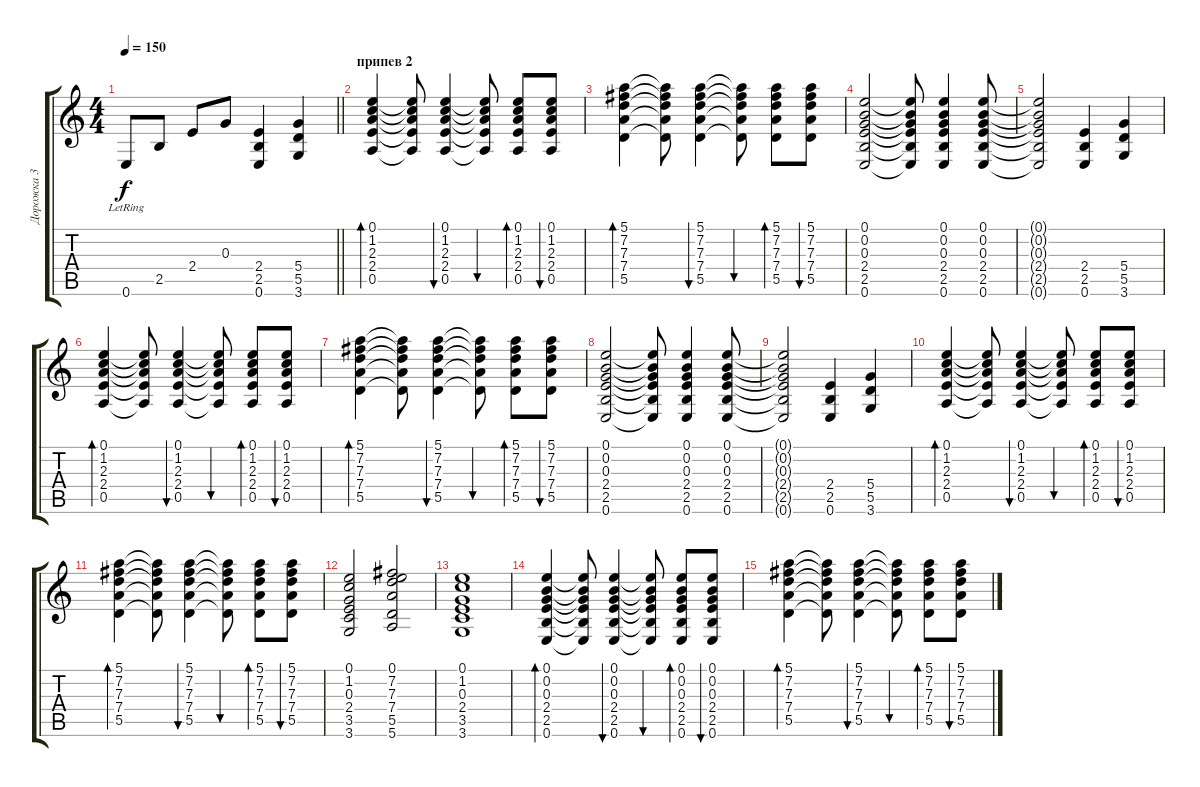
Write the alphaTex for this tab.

\track ("Дорожка 3" "Дорожка 3") {instrument acousticguitarnylon}
\staff {score tabs}
\tuning (E4 B3 G3 D3 A2 E2) {hide}
\ts (4 4)
\tempo 150
\clef g2
\barLineRight lightlight
\ks c
0.6{lr}.8{dy f} 2.5.8 2.4.8 0.3.8 (2.4 2.5 0.6).4 (5.4 5.5 3.6).4 |
\section ("" "припев 2")
(0.1 1.2 2.3 2.4 0.5).4{bd 60} (0.1{t} 1.2{t} 2.3{t} 2.4{t} 0.5{t}).8 (0.1 1.2 2.3 2.4 0.5).4{bu 60} (0.1{t} 1.2{t} 2.3{t} 2.4{t} 0.5{t}).8{bu 60} (0.1 1.2 2.3 2.4 0.5).8{bd 60} (0.1 1.2 2.3 2.4 0.5).8{bu 60} |
(5.1 7.2 7.3 7.4 5.5).4{bd 60} (5.1{t} 7.2{t} 7.3{t} 7.4{t} 5.5{t}).8 (5.1 7.2 7.3 7.4 5.5).4{bu 60} (5.1{t} 7.2{t} 7.3{t} 7.4{t} 5.5{t}).8{bu 60} (5.1 7.2 7.3 7.4 5.5).8{bd 60} (5.1 7.2 7.3 7.4 5.5).8{bu 60} |
(0.1 0.2 0.3 2.4 2.5 0.6).2 (0.1{t} 0.2{t} 0.3{t} 2.4{t} 2.5{t} 0.6{t}).8 (0.1 0.2 0.3 2.4 2.5 0.6).4 (0.1 0.2 0.3 2.4 2.5 0.6).8 |
(0.1{t} 0.2{t} 0.3{t} 2.4{t} 2.5{t} 0.6{t}).2 (2.4 2.5 0.6).4 (5.4 5.5 3.6).4 |
(0.1 1.2 2.3 2.4 0.5).4{bd 60} (0.1{t} 1.2{t} 2.3{t} 2.4{t} 0.5{t}).8 (0.1 1.2 2.3 2.4 0.5).4{bu 60} (0.1{t} 1.2{t} 2.3{t} 2.4{t} 0.5{t}).8{bu 60} (0.1 1.2 2.3 2.4 0.5).8{bd 60} (0.1 1.2 2.3 2.4 0.5).8{bu 60} |
(5.1 7.2 7.3 7.4 5.5).4{bd 60} (5.1{t} 7.2{t} 7.3{t} 7.4{t} 5.5{t}).8 (5.1 7.2 7.3 7.4 5.5).4{bu 60} (5.1{t} 7.2{t} 7.3{t} 7.4{t} 5.5{t}).8{bu 60} (5.1 7.2 7.3 7.4 5.5).8{bd 60} (5.1 7.2 7.3 7.4 5.5).8{bu 60} |
(0.1 0.2 0.3 2.4 2.5 0.6).2 (0.1{t} 0.2{t} 0.3{t} 2.4{t} 2.5{t} 0.6{t}).8 (0.1 0.2 0.3 2.4 2.5 0.6).4 (0.1 0.2 0.3 2.4 2.5 0.6).8 |
(0.1{t} 0.2{t} 0.3{t} 2.4{t} 2.5{t} 0.6{t}).2 (2.4 2.5 0.6).4 (5.4 5.5 3.6).4 |
(0.1 1.2 2.3 2.4 0.5).4{bd 60} (0.1{t} 1.2{t} 2.3{t} 2.4{t} 0.5{t}).8 (0.1 1.2 2.3 2.4 0.5).4{bu 60} (0.1{t} 1.2{t} 2.3{t} 2.4{t} 0.5{t}).8{bu 60} (0.1 1.2 2.3 2.4 0.5).8{bd 60} (0.1 1.2 2.3 2.4 0.5).8{bu 60} |
(5.1 7.2 7.3 7.4 5.5).4{bd 60} (5.1{t} 7.2{t} 7.3{t} 7.4{t} 5.5{t}).8 (5.1 7.2 7.3 7.4 5.5).4{bu 60} (5.1{t} 7.2{t} 7.3{t} 7.4{t} 5.5{t}).8{bu 60} (5.1 7.2 7.3 7.4 5.5).8{bd 60} (5.1 7.2 7.3 7.4 5.5).8{bu 60} |
(0.1 1.2 0.3 2.4 3.5 3.6).2 (0.1 7.2 7.3 7.4 5.5 5.6).2 |
(0.1 1.2 0.3 2.4 3.5 3.6).1 |
(0.1 0.2 0.3 2.4 2.5 0.6).4{bd 60} (0.1{t} 0.2{t} 0.3{t} 2.4{t} 2.5{t} 0.6{t}).8 (0.1 0.2 0.3 2.4 2.5 0.6).4{bu 60} (0.1{t} 0.2{t} 0.3{t} 2.4{t} 2.5{t} 0.6{t}).8{bu 60} (0.1 0.2 0.3 2.4 2.5 0.6).8{bd 60} (0.1 0.2 0.3 2.4 2.5 0.6).8{bu 60} |
(5.1 7.2 7.3 7.4 5.5).4{bd 60} (5.1{t} 7.2{t} 7.3{t} 7.4{t} 5.5{t}).8 (5.1 7.2 7.3 7.4 5.5).4{bu 60} (5.1{t} 7.2{t} 7.3{t} 7.4{t} 5.5{t}).8{bu 60} (5.1 7.2 7.3 7.4 5.5).8{bd 60} (5.1 7.2 7.3 7.4 5.5).8{bu 60}
